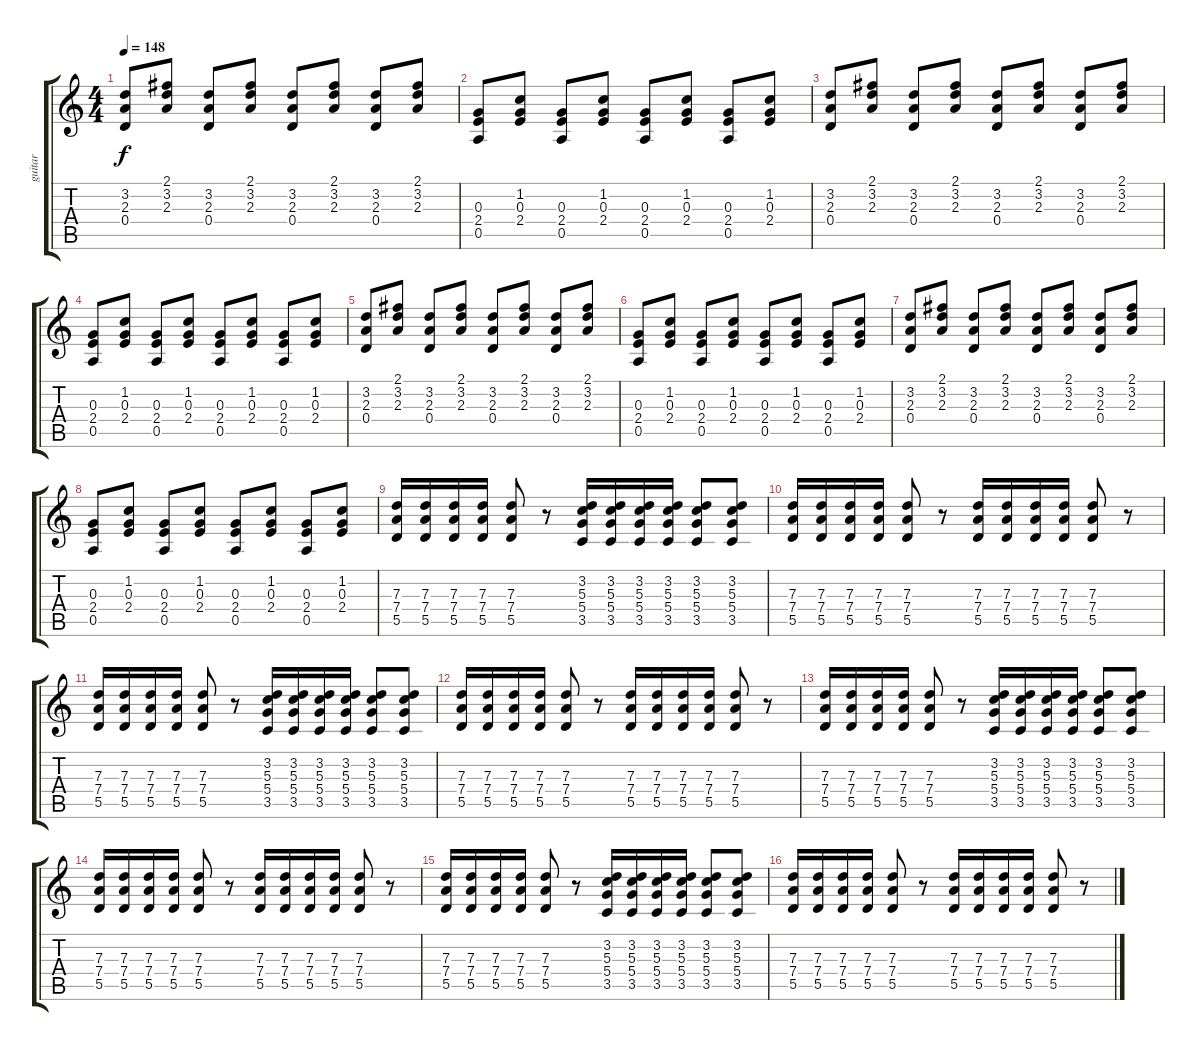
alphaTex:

\track ("guitar" "guitar") {instrument electricguitarclean}
\staff {score tabs}
\tuning (E4 B3 G3 D3 A2 E2) {hide}
\ts (4 4)
\tempo 148
\clef g2
\ks c
(3.2 2.3 0.4).8{dy f volume 10} (2.1 3.2 2.3).8 (3.2 2.3 0.4).8 (2.1 3.2 2.3).8 (3.2 2.3 0.4).8 (2.1 3.2 2.3).8 (3.2 2.3 0.4).8 (2.1 3.2 2.3).8 |
(0.3 2.4 0.5).8 (1.2 0.3 2.4).8 (0.3 2.4 0.5).8 (1.2 0.3 2.4).8 (0.3 2.4 0.5).8 (1.2 0.3 2.4).8 (0.3 2.4 0.5).8 (1.2 0.3 2.4).8 |
(3.2 2.3 0.4).8 (2.1 3.2 2.3).8 (3.2 2.3 0.4).8 (2.1 3.2 2.3).8 (3.2 2.3 0.4).8 (2.1 3.2 2.3).8 (3.2 2.3 0.4).8 (2.1 3.2 2.3).8 |
(0.3 2.4 0.5).8 (1.2 0.3 2.4).8 (0.3 2.4 0.5).8 (1.2 0.3 2.4).8 (0.3 2.4 0.5).8 (1.2 0.3 2.4).8 (0.3 2.4 0.5).8 (1.2 0.3 2.4).8 |
(3.2 2.3 0.4).8 (2.1 3.2 2.3).8 (3.2 2.3 0.4).8 (2.1 3.2 2.3).8 (3.2 2.3 0.4).8 (2.1 3.2 2.3).8 (3.2 2.3 0.4).8 (2.1 3.2 2.3).8 |
(0.3 2.4 0.5).8 (1.2 0.3 2.4).8 (0.3 2.4 0.5).8 (1.2 0.3 2.4).8 (0.3 2.4 0.5).8 (1.2 0.3 2.4).8 (0.3 2.4 0.5).8 (1.2 0.3 2.4).8 |
(3.2 2.3 0.4).8 (2.1 3.2 2.3).8 (3.2 2.3 0.4).8 (2.1 3.2 2.3).8 (3.2 2.3 0.4).8 (2.1 3.2 2.3).8 (3.2 2.3 0.4).8 (2.1 3.2 2.3).8 |
(0.3 2.4 0.5).8 (1.2 0.3 2.4).8 (0.3 2.4 0.5).8 (1.2 0.3 2.4).8 (0.3 2.4 0.5).8 (1.2 0.3 2.4).8 (0.3 2.4 0.5).8 (1.2 0.3 2.4).8 |
(7.3 7.4 5.5).16{volume 13} (7.3 7.4 5.5).16 (7.3 7.4 5.5).16 (7.3 7.4 5.5).16 (7.3 7.4 5.5).8 r.8 (3.2 5.3 5.4 3.5).16 (3.2 5.3 5.4 3.5).16 (3.2 5.3 5.4 3.5).16 (3.2 5.3 5.4 3.5).16 (3.2 5.3 5.4 3.5).8 (3.2 5.3 5.4 3.5).8 |
(7.3 7.4 5.5).16 (7.3 7.4 5.5).16 (7.3 7.4 5.5).16 (7.3 7.4 5.5).16 (7.3 7.4 5.5).8 r.8 (7.3 7.4 5.5).16 (7.3 7.4 5.5).16 (7.3 7.4 5.5).16 (7.3 7.4 5.5).16 (7.3 7.4 5.5).8 r.8 |
(7.3 7.4 5.5).16 (7.3 7.4 5.5).16 (7.3 7.4 5.5).16 (7.3 7.4 5.5).16 (7.3 7.4 5.5).8 r.8 (3.2 5.3 5.4 3.5).16 (3.2 5.3 5.4 3.5).16 (3.2 5.3 5.4 3.5).16 (3.2 5.3 5.4 3.5).16 (3.2 5.3 5.4 3.5).8 (3.2 5.3 5.4 3.5).8 |
(7.3 7.4 5.5).16 (7.3 7.4 5.5).16 (7.3 7.4 5.5).16 (7.3 7.4 5.5).16 (7.3 7.4 5.5).8 r.8 (7.3 7.4 5.5).16 (7.3 7.4 5.5).16 (7.3 7.4 5.5).16 (7.3 7.4 5.5).16 (7.3 7.4 5.5).8 r.8 |
(7.3 7.4 5.5).16 (7.3 7.4 5.5).16 (7.3 7.4 5.5).16 (7.3 7.4 5.5).16 (7.3 7.4 5.5).8 r.8 (3.2 5.3 5.4 3.5).16 (3.2 5.3 5.4 3.5).16 (3.2 5.3 5.4 3.5).16 (3.2 5.3 5.4 3.5).16 (3.2 5.3 5.4 3.5).8 (3.2 5.3 5.4 3.5).8 |
(7.3 7.4 5.5).16 (7.3 7.4 5.5).16 (7.3 7.4 5.5).16 (7.3 7.4 5.5).16 (7.3 7.4 5.5).8 r.8 (7.3 7.4 5.5).16 (7.3 7.4 5.5).16 (7.3 7.4 5.5).16 (7.3 7.4 5.5).16 (7.3 7.4 5.5).8 r.8 |
(7.3 7.4 5.5).16 (7.3 7.4 5.5).16 (7.3 7.4 5.5).16 (7.3 7.4 5.5).16 (7.3 7.4 5.5).8 r.8 (3.2 5.3 5.4 3.5).16 (3.2 5.3 5.4 3.5).16 (3.2 5.3 5.4 3.5).16 (3.2 5.3 5.4 3.5).16 (3.2 5.3 5.4 3.5).8 (3.2 5.3 5.4 3.5).8 |
(7.3 7.4 5.5).16 (7.3 7.4 5.5).16 (7.3 7.4 5.5).16 (7.3 7.4 5.5).16 (7.3 7.4 5.5).8 r.8 (7.3 7.4 5.5).16 (7.3 7.4 5.5).16 (7.3 7.4 5.5).16 (7.3 7.4 5.5).16 (7.3 7.4 5.5).8 r.8
